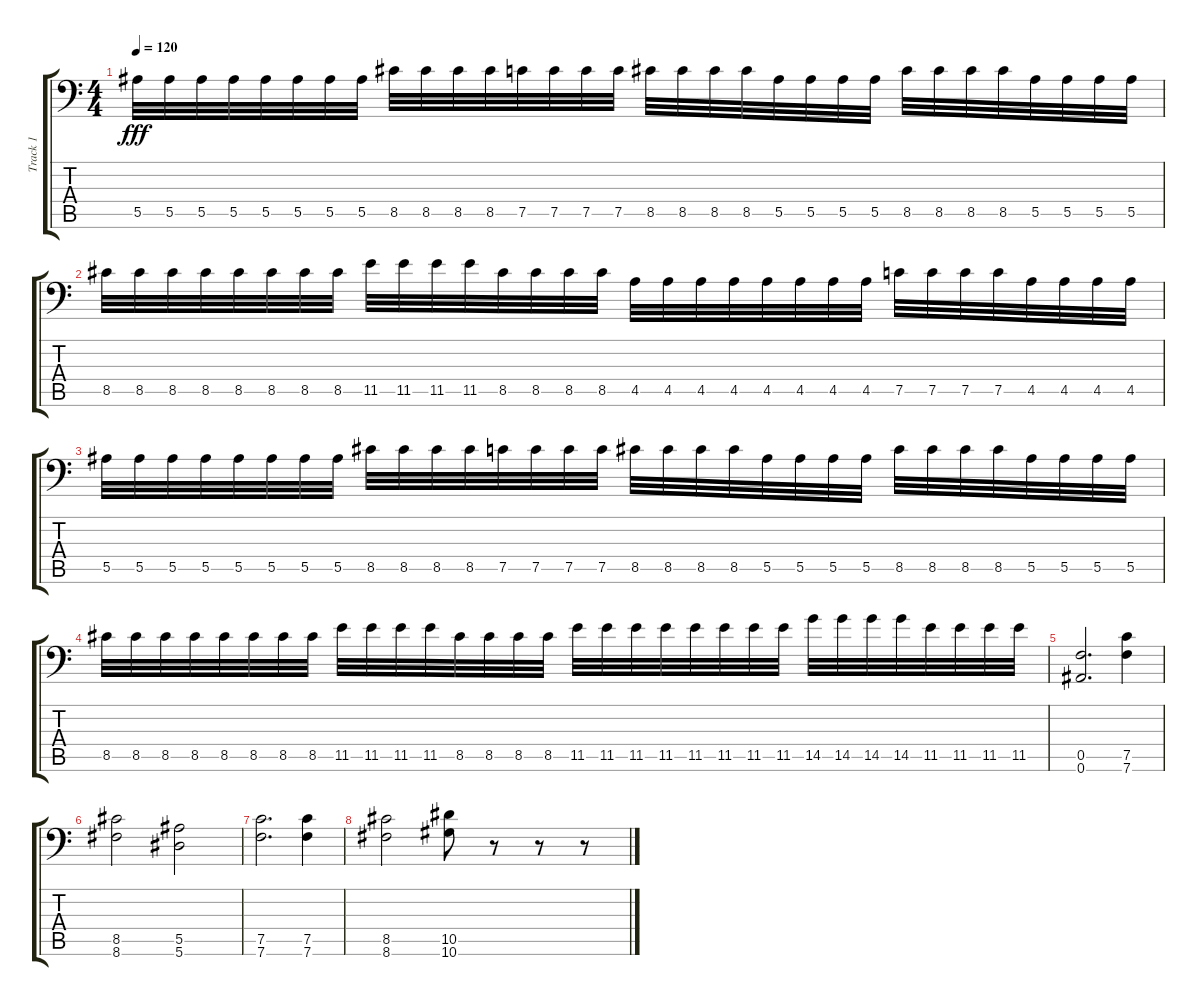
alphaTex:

\track ("Track 1" "Track 1") {instrument overdrivenguitar}
\staff {score tabs}
\tuning (C4 G3 Eb3 Bb2 F2 Bb1) {hide}
\ts (4 4)
\tempo 120
\clef f4
\ks c
5.5.32{dy fff} 5.5.32 5.5.32 5.5.32 5.5.32 5.5.32 5.5.32 5.5.32 8.5.32 8.5.32 8.5.32 8.5.32 7.5.32 7.5.32 7.5.32 7.5.32 8.5.32 8.5.32 8.5.32 8.5.32 5.5.32 5.5.32 5.5.32 5.5.32 8.5.32 8.5.32 8.5.32 8.5.32 5.5.32 5.5.32 5.5.32 5.5.32 |
8.5.32 8.5.32 8.5.32 8.5.32 8.5.32 8.5.32 8.5.32 8.5.32 11.5.32 11.5.32 11.5.32 11.5.32 8.5.32 8.5.32 8.5.32 8.5.32 4.5.32 4.5.32 4.5.32 4.5.32 4.5.32 4.5.32 4.5.32 4.5.32 7.5.32 7.5.32 7.5.32 7.5.32 4.5.32 4.5.32 4.5.32 4.5.32 |
5.5.32 5.5.32 5.5.32 5.5.32 5.5.32 5.5.32 5.5.32 5.5.32 8.5.32 8.5.32 8.5.32 8.5.32 7.5.32 7.5.32 7.5.32 7.5.32 8.5.32 8.5.32 8.5.32 8.5.32 5.5.32 5.5.32 5.5.32 5.5.32 8.5.32 8.5.32 8.5.32 8.5.32 5.5.32 5.5.32 5.5.32 5.5.32 |
8.5.32 8.5.32 8.5.32 8.5.32 8.5.32 8.5.32 8.5.32 8.5.32 11.5.32 11.5.32 11.5.32 11.5.32 8.5.32 8.5.32 8.5.32 8.5.32 11.5.32 11.5.32 11.5.32 11.5.32 11.5.32 11.5.32 11.5.32 11.5.32 14.5.32 14.5.32 14.5.32 14.5.32 11.5.32 11.5.32 11.5.32 11.5.32 |
(0.5 0.6).2{d} (7.5 7.6).4 |
(8.5 8.6).2 (5.5 5.6).2 |
(7.5 7.6).2{d} (7.5 7.6).4 |
(8.5 8.6).2 (10.5 10.6).8 r.8 r.8 r.8
